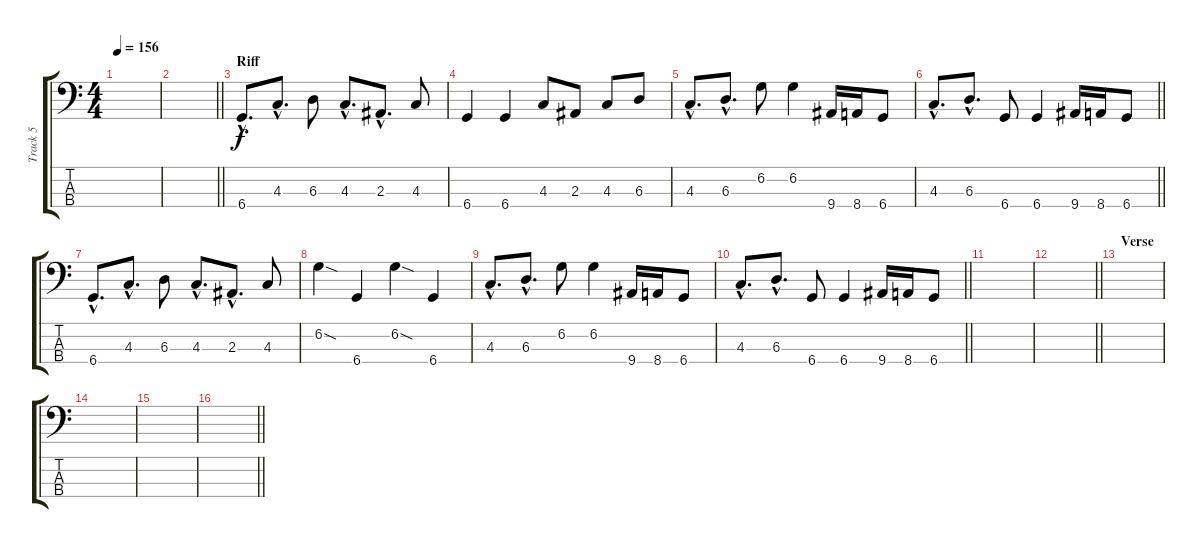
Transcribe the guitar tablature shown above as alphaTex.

\track ("Track 5" "Track 5") {instrument electricbassfinger}
\staff {score tabs}
\tuning (Gb2 Db2 Ab1 Db1) {hide}
\ts (4 4)
\tempo 156
\clef f4
\ks c
|
\barLineRight lightlight
|
\section ("" "Riff")
6.4{hac}.8{d} 4.3{hac}.8{d} 6.3.8 4.3{hac}.8{d} 2.3{hac}.8{d} 4.3.8 |
6.4.4 6.4.4 4.3.8 2.3.8 4.3.8 6.3.8 |
4.3{hac}.8{d} 6.3{hac}.8{d} 6.2.8 6.2.4 9.4.16 8.4.16 6.4.8 |
\barLineRight lightlight
4.3{hac}.8{d} 6.3{hac}.8{d} 6.4.8 6.4.4 9.4.16 8.4.16 6.4.8 |
6.4{hac}.8{d} 4.3{hac}.8{d} 6.3.8 4.3{hac}.8{d} 2.3{hac}.8{d} 4.3.8 |
6.2{sod}.4 6.4.4 6.2{sod}.4 6.4.4 |
4.3{hac}.8{d} 6.3{hac}.8{d} 6.2.8 6.2.4 9.4.16 8.4.16 6.4.8 |
\barLineRight lightlight
4.3{hac}.8{d} 6.3{hac}.8{d} 6.4.8 6.4.4 9.4.16 8.4.16 6.4.8 |
|
\barLineRight lightlight
|
\section ("" "Verse")
|
|
|
\barLineRight lightlight
